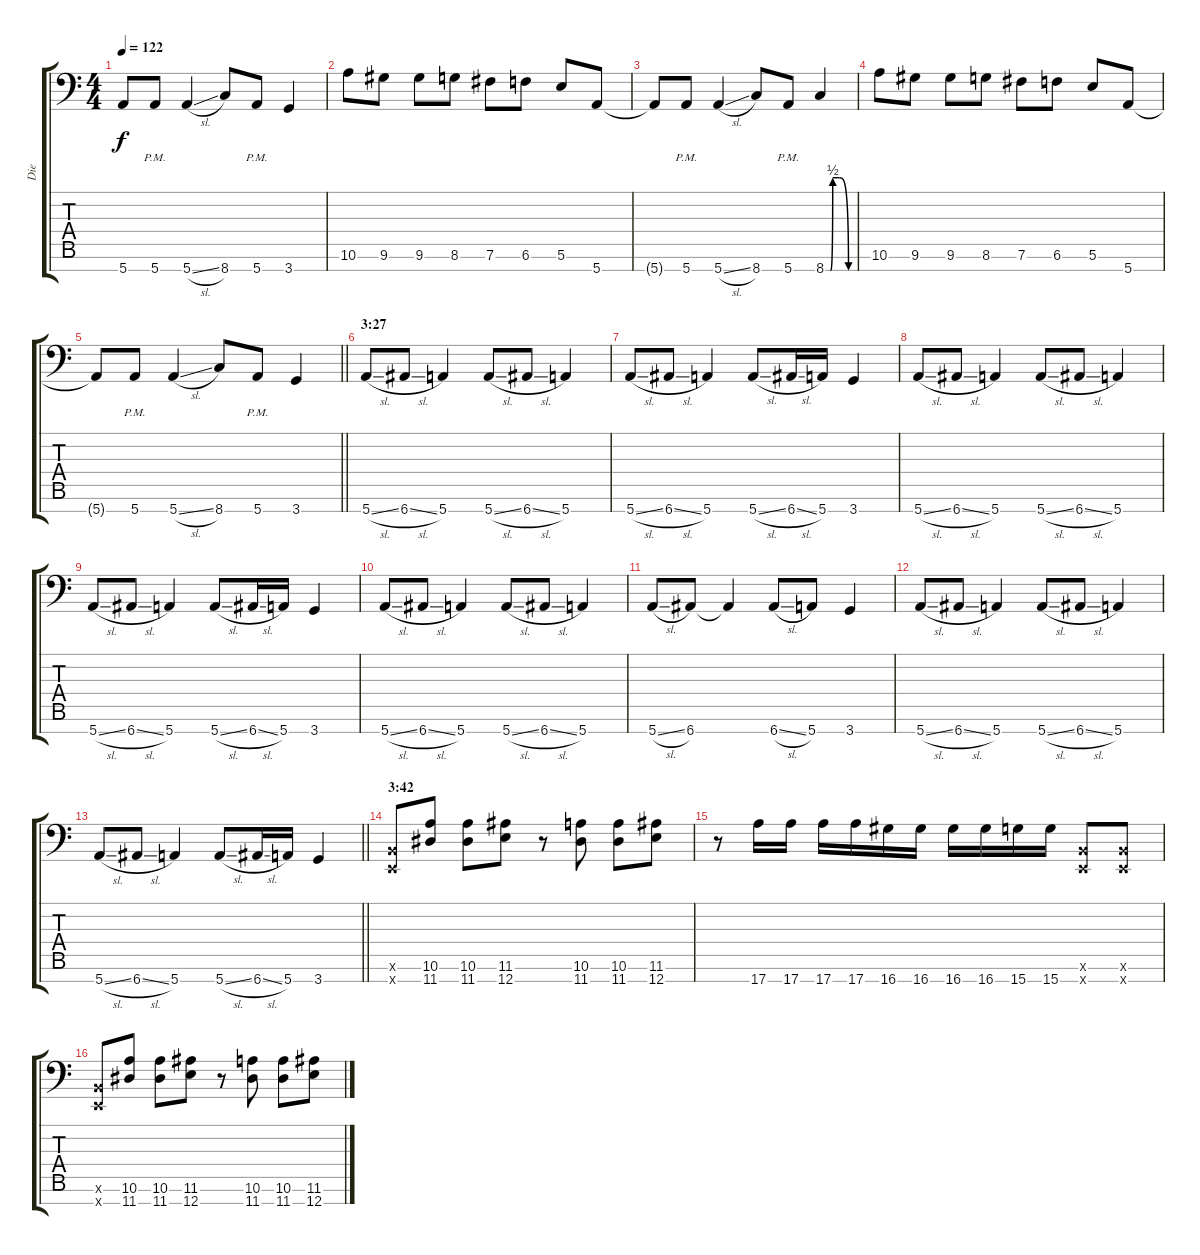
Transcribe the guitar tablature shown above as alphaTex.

\track ("Die" "Die") {instrument overdrivenguitar}
\staff {score tabs}
\tuning (B3 Gb3 D3 A2 E2 B1 E1) {hide}
\ts (4 4)
\tempo 122
\clef f4
\ks c
5.7{t}.8{dy f} 5.7{pm}.8 5.7{sl}.4 8.7.8 5.7{pm}.8 3.7.4 |
10.6.8 9.6.8 9.6.8 8.6.8 7.6.8 6.6.8 5.6.8 5.7.8 |
5.7{t}.8 5.7{pm}.8 5.7{sl}.4 8.7.8 5.7{pm}.8 8.7{be (custom 0 0 10 0 15 2 30 2 49 0 60 0)}.4 |
10.6.8 9.6.8 9.6.8 8.6.8 7.6.8 6.6.8 5.6.8 5.7.8 |
\barLineRight lightlight
5.7{t}.8 5.7{pm}.8 5.7{sl}.4 8.7.8 5.7{pm}.8 3.7.4 |
\section ("" "3:27")
5.7{sl}.8 6.7{sl}.8 5.7.4 5.7{sl}.8 6.7{sl}.8 5.7.4 |
5.7{sl}.8 6.7{sl}.8 5.7.4 5.7{sl}.8 6.7{sl}.16 5.7.16 3.7.4 |
5.7{sl}.8 6.7{sl}.8 5.7.4 5.7{sl}.8 6.7{sl}.8 5.7.4 |
5.7{sl}.8 6.7{sl}.8 5.7.4 5.7{sl}.8 6.7{sl}.16 5.7.16 3.7.4 |
5.7{sl}.8 6.7{sl}.8 5.7.4 5.7{sl}.8 6.7{sl}.8 5.7.4 |
5.7{sl}.8 6.7.8 6.7{t}.4 6.7{sl}.8 5.7.8 3.7.4 |
5.7{sl}.8 6.7{sl}.8 5.7.4 5.7{sl}.8 6.7{sl}.8 5.7.4 |
\barLineRight lightlight
5.7{sl}.8 6.7{sl}.8 5.7.4 5.7{sl}.8 6.7{sl}.16 5.7.16 3.7.4 |
\section ("" "3:42")
(0.6{x} 0.7{x}).8 (10.6 11.7).8 (10.6 11.7).8 (11.6 12.7).8 r.8 (10.6 11.7).8 (10.6 11.7).8 (11.6 12.7).8 |
r.8 17.7.16 17.7.16 17.7.16 17.7.16 16.7.16 16.7.16 16.7.16 16.7.16 15.7.16 15.7.16 (0.6{x} 0.7{x}).8 (0.6{x} 0.7{x}).8 |
(0.6{x} 0.7{x}).8 (10.6 11.7).8 (10.6 11.7).8 (11.6 12.7).8 r.8 (10.6 11.7).8 (10.6 11.7).8 (11.6 12.7).8
